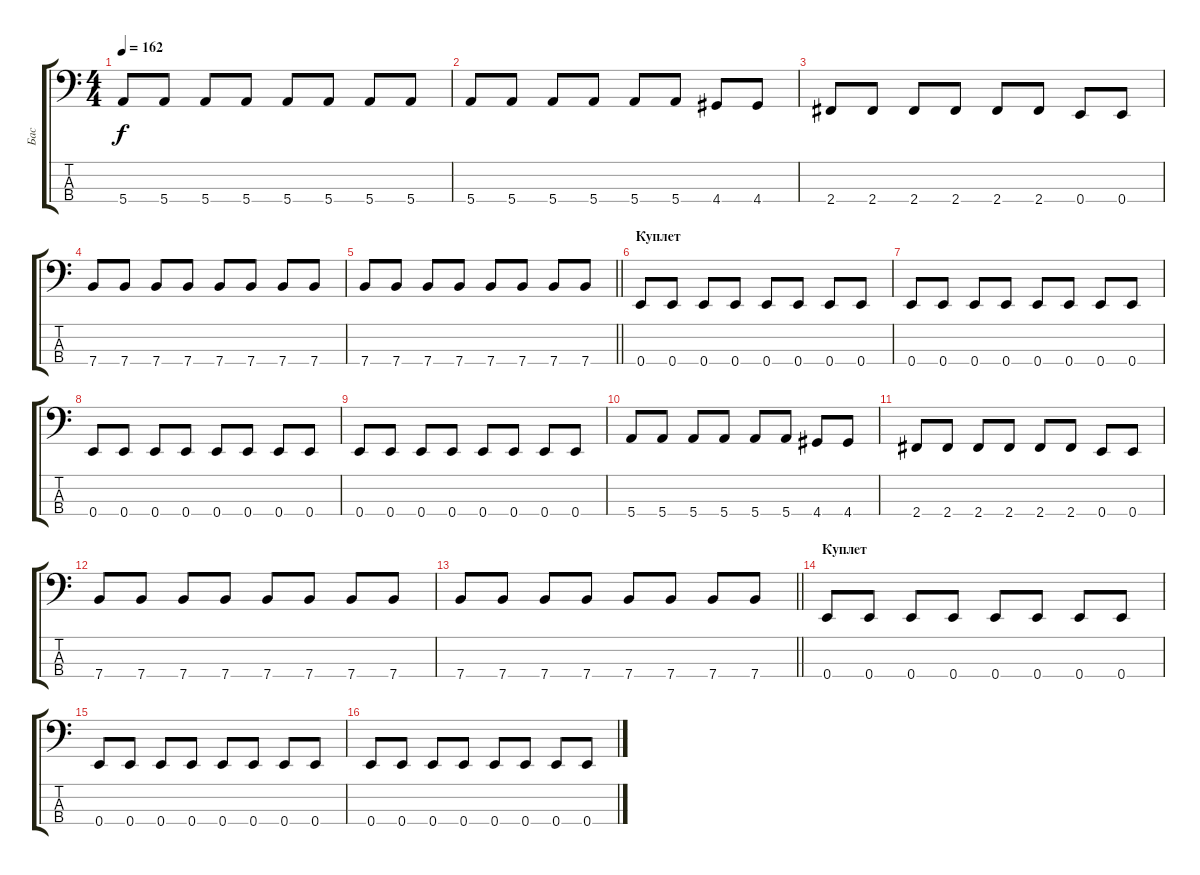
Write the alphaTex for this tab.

\track ("Бас" "Бас") {instrument electricbassfinger}
\staff {score tabs}
\tuning (G2 D2 A1 E1) {hide}
\ts (4 4)
\tempo 162
\clef f4
\ks c
5.4.8{dy f} 5.4.8 5.4.8 5.4.8 5.4.8 5.4.8 5.4.8 5.4.8 |
5.4.8 5.4.8 5.4.8 5.4.8 5.4.8 5.4.8 4.4.8 4.4.8 |
2.4.8 2.4.8 2.4.8 2.4.8 2.4.8 2.4.8 0.4.8 0.4.8 |
7.4.8 7.4.8 7.4.8 7.4.8 7.4.8 7.4.8 7.4.8 7.4.8 |
\barLineRight lightlight
7.4.8 7.4.8 7.4.8 7.4.8 7.4.8 7.4.8 7.4.8 7.4.8 |
\section ("" "Куплет")
0.4.8 0.4.8 0.4.8 0.4.8 0.4.8 0.4.8 0.4.8 0.4.8 |
0.4.8 0.4.8 0.4.8 0.4.8 0.4.8 0.4.8 0.4.8 0.4.8 |
0.4.8 0.4.8 0.4.8 0.4.8 0.4.8 0.4.8 0.4.8 0.4.8 |
0.4.8 0.4.8 0.4.8 0.4.8 0.4.8 0.4.8 0.4.8 0.4.8 |
5.4.8 5.4.8 5.4.8 5.4.8 5.4.8 5.4.8 4.4.8 4.4.8 |
2.4.8 2.4.8 2.4.8 2.4.8 2.4.8 2.4.8 0.4.8 0.4.8 |
7.4.8 7.4.8 7.4.8 7.4.8 7.4.8 7.4.8 7.4.8 7.4.8 |
\barLineRight lightlight
7.4.8 7.4.8 7.4.8 7.4.8 7.4.8 7.4.8 7.4.8 7.4.8 |
\section ("" "Куплет")
0.4.8 0.4.8 0.4.8 0.4.8 0.4.8 0.4.8 0.4.8 0.4.8 |
0.4.8 0.4.8 0.4.8 0.4.8 0.4.8 0.4.8 0.4.8 0.4.8 |
0.4.8 0.4.8 0.4.8 0.4.8 0.4.8 0.4.8 0.4.8 0.4.8
